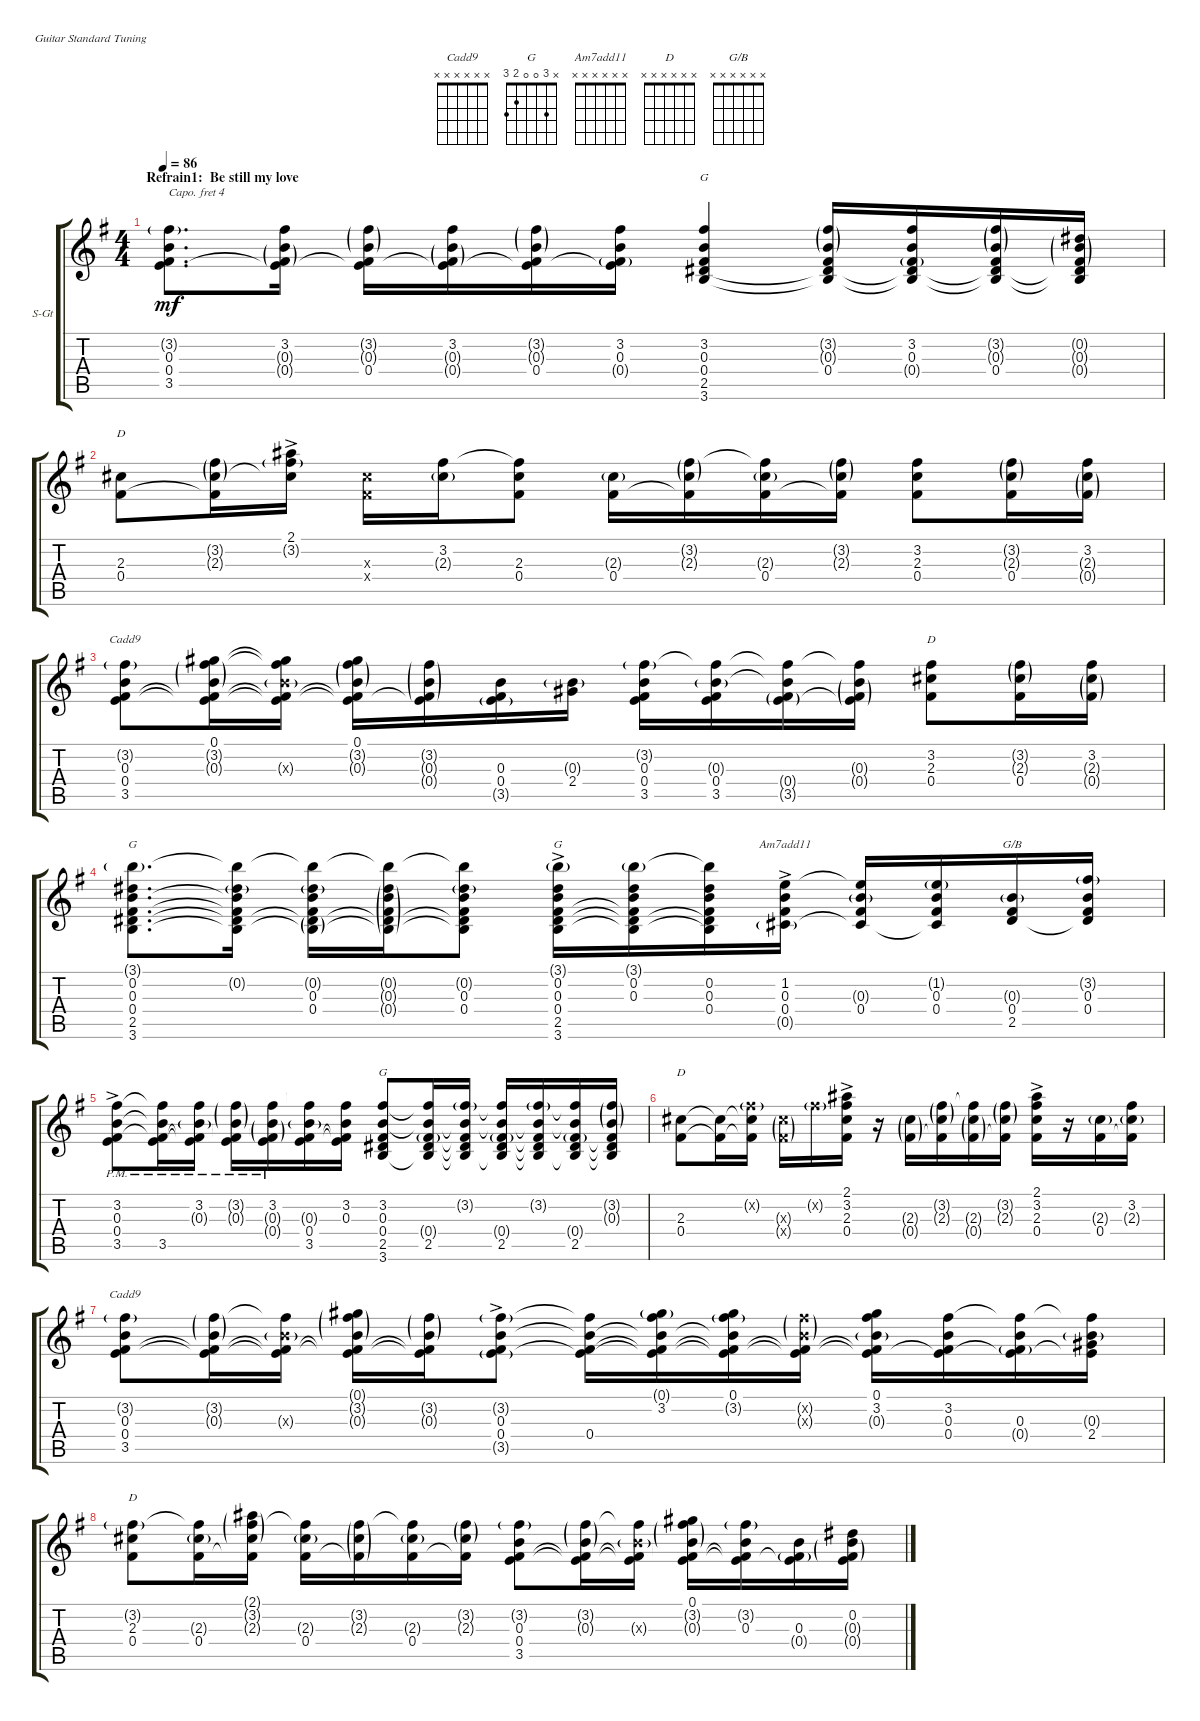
\defaultSystemsLayout 4
\bracketExtendMode groupsimilarinstruments
\firstSystemTrackNameOrientation horizontal
\otherSystemsTrackNameOrientation horizontal
\track ("Steel Guitar" "S-Gt") {instrument acousticguitarsteel}
\staff {score tabs}
\capo 4
\tuning (E4 B3 G3 D3 A2 E2)
\chord ("Cadd9" x x x x x x)
\chord ("G" x x x x x x)
\chord ("Am7add11" x x x x x x)
\chord ("D" x x x x x x)
\chord ("G/B" x x x x x x)
\chord ("G" x 3 0 0 2 3)
\ts (4 4)
\section ("" "Refrain1:  Be still my love")
\tempo 86
\clef g2
\ks g
(0.3 0.4 3.5 3.2{g}).8{d dy mf} (0.3{g} 0.4{g} 3.5{t} 3.2).16 (0.3{g} 0.4 3.5{t} 3.2{g}).16 (0.3{g} 0.4{g} 3.5{t} 3.2).16 (0.3{g} 0.4 3.5{t} 3.2{g}).16 (0.3 0.4{g} 3.5{t} 3.2).16 (3.6 0.4 2.5 0.3 3.2).4{ch "G"} (3.6{t} 0.4 2.5{t} 0.3{g} 3.2{g}).16 (3.6{t} 0.4{g} 2.5{t} 0.3 3.2).16 (3.6{t} 0.4 2.5{t} 0.3{g} 3.2{g}).16 (3.6{t} 0.4{g} 2.5{t} 0.3{g} 0.2{g}).16 |
(0.4 2.3).8{ch "D"} (3.2{g} 2.3{g} 0.4{t}).16 (2.3{t} 2.1{ac} 3.2{g}).16 (0.4{x} 2.3{x}).16 (3.2 2.3{g}).16 (0.4 2.3 3.2{t}).8 (0.4 2.3{g}).16 (0.4{t} 3.2{g} 2.3{g}).16 (2.3{g} 3.2{t} 0.4).16 (2.3{g} 0.4{t} 3.2{g}).16 (2.3 3.2 0.4).8 (2.3{g} 3.2{g} 0.4).16 (2.3{g} 0.4{g} 3.2).16 |
(3.5 0.4 0.3 3.2{g}).8{ch "Cadd9"} (3.2{g} 3.5{t} 0.4{t} 0.3{g} 0.1).16 (0.1{t} 3.2{t} 0.3{g x} 3.5{t} 0.4{t}).16 (0.1 3.2{g} 0.3{g} 3.5{t} 0.4{t}).16 (3.2{g} 3.5{t} 0.4{g} 0.3{g}).16 (3.5{g} 0.4 0.3).16 (2.4 0.3{g}).16 (0.4 0.3 3.2{g} 3.5).16 (3.5 0.4 0.3{g} 3.2{t}).16 (3.5{g} 0.4{g} 0.3{t} 3.2{t}).16 (3.5{g t} 0.4{g} 0.3{g} 3.2{t}).16 (2.3 3.2 0.4).8{ch "D"} (2.3{g} 3.2{g} 0.4).16 (2.3{g} 0.4{g} 3.2).16 |
(3.6 0.4 2.5 0.3 3.1{g} 0.2).8{d ch "G"} (3.6{t} 0.4{t} 2.5{t} 0.3{t} 3.1{t} 0.2{g}).16 (3.6{g t} 0.4 2.5{g t} 0.3 3.1{t} 0.2{g}).16 (3.6{g t} 0.4{g} 2.5{g t} 0.3{g} 3.1{t} 0.2{g}).16 (3.6{t} 0.4 2.5{t} 0.3 3.1{t} 0.2{g}).8 (3.6 0.4{ac} 2.5 0.3 3.1{g} 0.2).16{ch "G"} (3.6{t} 0.4{t} 2.5{t} 0.3 3.1{g} 0.2).16 (3.6{t} 0.4 2.5{t} 0.3 3.1{t} 0.2).16 (0.4 0.5{g} 0.3{ac} 1.2{ac}).16{ch "Am7add11"} (0.4 0.5{t} 0.3{g} 1.2{t}).16 (0.4 0.5{t} 0.3 1.2{g}).16 (0.4 2.5 0.3{g}).16{ch "G/B"} (0.4 2.5{t} 0.3 3.2{g}).16 |
(0.3 0.4 3.5{ac pm} 3.2).8 (0.3{t} 0.4{t} 3.5{pm} 3.2{t}).16 (0.3{g} 0.4{t} 3.5{pm t} 3.2).16 (0.3{g} 0.4{t} 3.5{pm t} 3.2{g}).16 (0.3{g} 0.4{g} 3.5{pm t} 3.2).16 (0.3{g} 0.4 3.5 3.2{t}).16 (0.3 0.4{t} 3.5{t} 3.2).16 (3.6 0.4 2.5 0.3 3.2).8{ch "G"} (3.6{t} 0.4{g} 2.5 0.3{t} 3.2{t}).16 (3.6{t} 2.5{t} 3.2{g} 0.3{t} 0.4{t}).16 (3.6{t} 0.4{g} 2.5 0.3{t} 3.2{t}).16 (3.6{t} 0.4{t} 2.5{t} 0.3{t} 3.2{g}).16 (3.6{t} 0.4{g} 2.5 0.3{t} 3.2{t}).16 (3.6{t} 0.4{t} 2.5{t} 0.3{g} 3.2{g}).16 |
(0.4 2.3).8{ch "D"} (2.3{t} 0.4{t}).16 (2.3{t} 3.2{g x} 0.4{t}).16 (0.4{g x} 2.3{g x}).16 3.2{g x}.16 (0.4 2.3 3.2{ac} 2.1{ac}).16 r.16 (0.4{g} 2.3{g}).16 (0.4{t} 3.2{g} 2.3{g}).16 (2.3{g} 3.2{t} 0.4{g}).16 (2.3{g} 0.4{t} 3.2{g}).16 (0.4 2.3 3.2{ac} 2.1{ac}).16 r.16 (2.3{g} 0.4).16 (2.3{g} 0.4{t} 3.2).16 |
(3.5 0.4 0.3 3.2{g}).8{ch "Cadd9"} (3.2{g} 3.5{t} 0.4{t} 0.3{g}).16 (3.2{t} 0.3{g x} 3.5{t} 0.4{t}).16 (0.1{g} 3.2{g} 0.3{g} 3.5{t} 0.4{t}).16 (3.2{g} 3.5{t} 0.4{t} 0.3{g}).16 (3.5{g} 0.4{ac} 0.3 3.2{g}).8 (0.4 3.2{t} 3.5{t} 0.3{t}).16 (3.5{t} 0.4{t} 0.3{t} 3.2 0.1{g}).16 (0.1 3.2{g} 0.3{t} 3.5{t} 0.4{t}).16 (3.5{t} 0.4{t} 0.3{g x} 3.2{g x}).16 (0.4{t} 0.3{g} 3.2 3.5{t} 0.1).16 (3.5{t} 0.4 0.3 3.2).16 (3.5{t} 0.4{g} 0.3 3.2{t}).16 (3.5{t} 2.4 0.3{g} 3.2{t}).16 |
(0.4 2.3 3.2{g}).8{ch "D"} (2.3{g} 0.4 3.2{t}).16 (2.3{g} 3.2{g} 0.4{t} 2.1{g}).16 (2.3{g} 3.2{t} 0.4).16 (2.3{g} 0.4{g t} 3.2{g}).16 (2.3{g} 3.2{t} 0.4).16 (2.3{g} 3.2{g} 0.4{t}).16 (3.5 0.4 0.3 3.2{g}).8 (3.2{g} 3.5{t} 0.4{t} 0.3{g}).16 (3.2{t} 0.3{g x} 3.5{t} 0.4{t}).16 (0.1 3.2{g} 0.3{g} 3.5{t} 0.4{t}).16 (3.2{g} 3.5{t} 0.4{t} 0.3).16 (0.3 0.4{g} 3.5{t}).16 (0.2 0.3{g} 0.4{g} 3.5{t}).16
